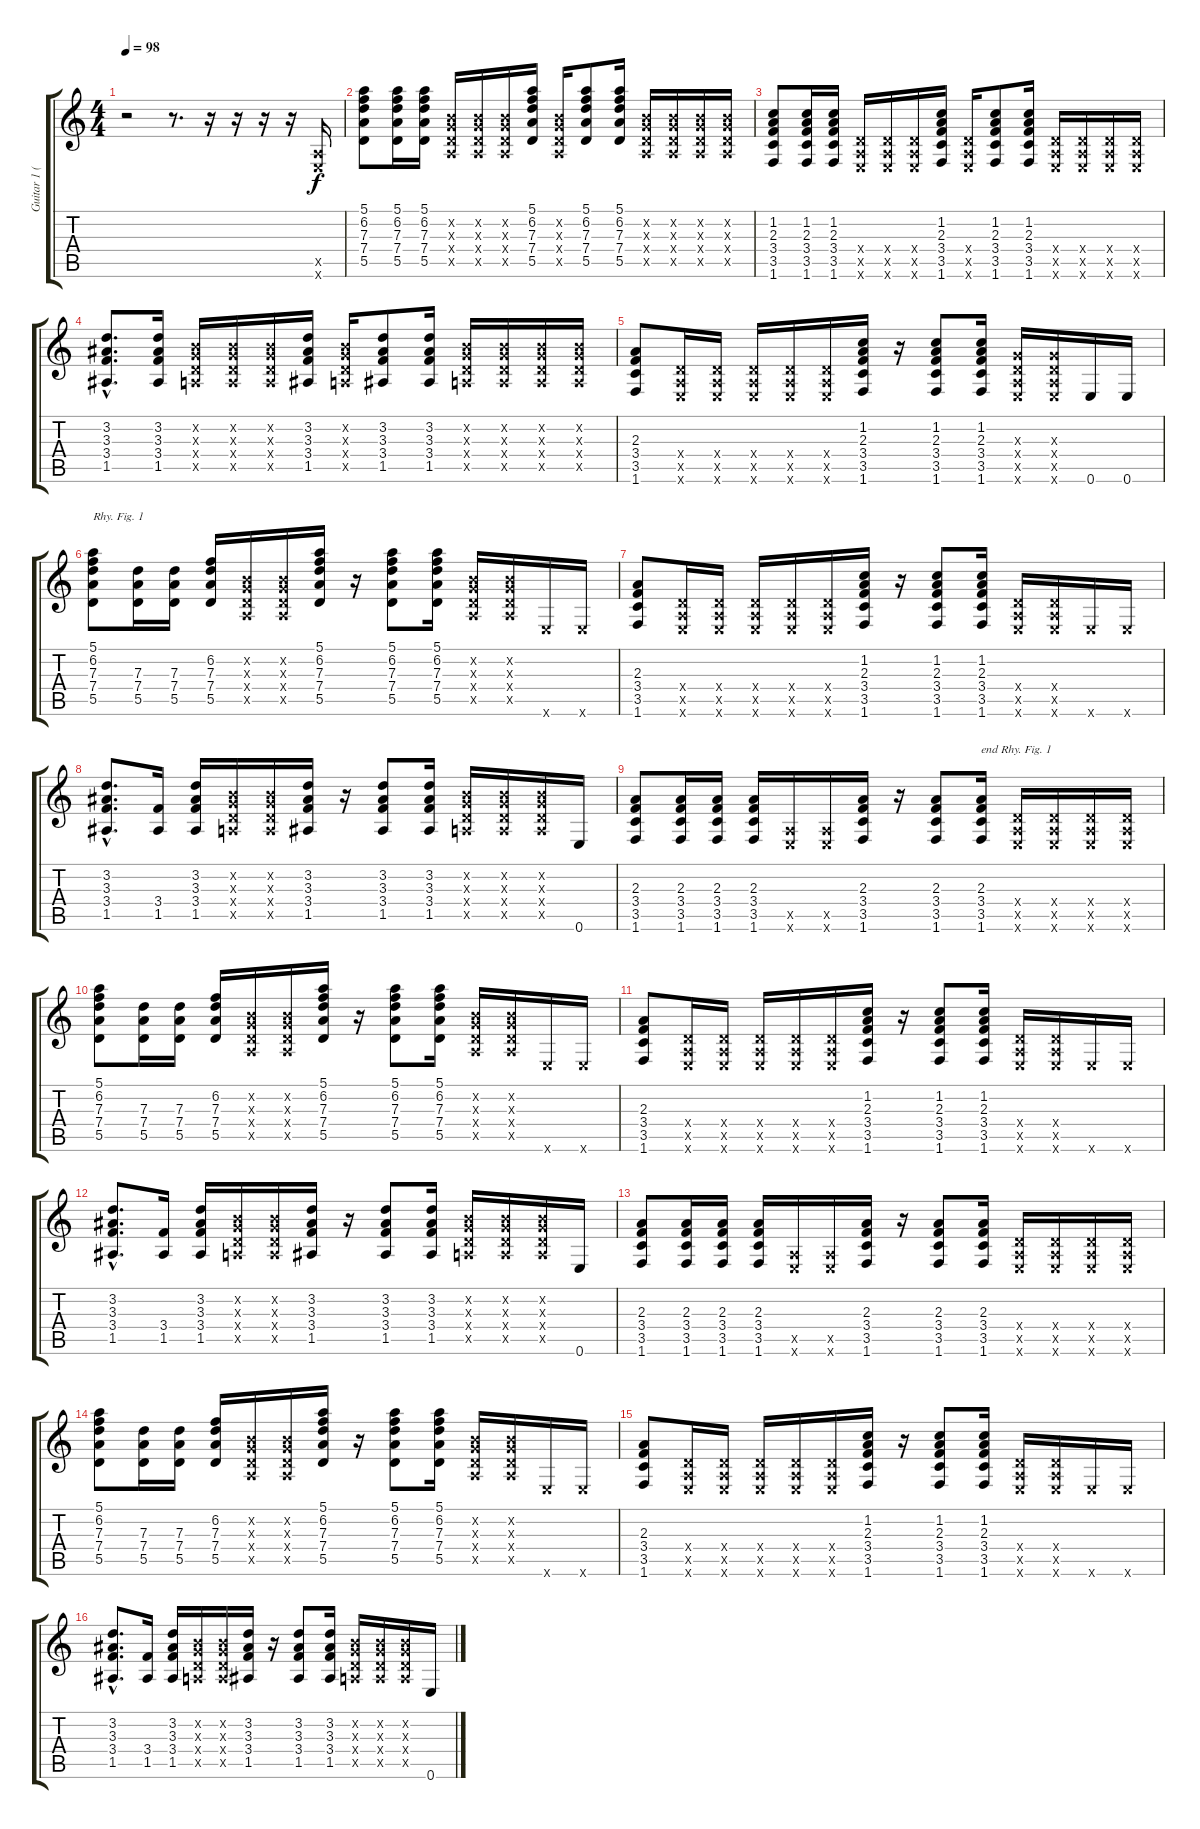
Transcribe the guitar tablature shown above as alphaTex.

\track ("Guitar 1 (acous.)" "Guitar 1 (") {instrument acousticguitarsteel}
\staff {score tabs}
\tuning (E4 B3 G3 D3 A2 E2) {hide}
\ts (4 4)
\tempo 98
\clef g2
\ks c
r.2{dy f instrument acousticguitarsteel} r.8{d} r.16 r.16 r.16 r.16 (0.5{x} 0.6{x}).16 |
(5.1 6.2 7.3 7.4 5.5).8 (5.1 6.2 7.3 7.4 5.5).16 (5.1 6.2 7.3 7.4 5.5).16 (0.2{x} 0.3{x} 0.4{x} 0.5{x}).16 (0.2{x} 0.3{x} 0.4{x} 0.5{x}).16 (0.2{x} 0.3{x} 0.4{x} 0.5{x}).16 (5.1 6.2 7.3 7.4 5.5).16 (0.2{x} 0.3{x} 0.4{x} 0.5{x}).16 (5.1 6.2 7.3 7.4 5.5).8 (5.1 6.2 7.3 7.4 5.5).16 (0.2{x} 0.3{x} 0.4{x} 0.5{x}).16 (0.2{x} 0.3{x} 0.4{x} 0.5{x}).16 (0.2{x} 0.3{x} 0.4{x} 0.5{x}).16 (0.2{x} 0.3{x} 0.4{x} 0.5{x}).16 |
(1.2 2.3 3.4 3.5 1.6).8 (1.2 2.3 3.4 3.5 1.6).16 (1.2 2.3 3.4 3.5 1.6).16 (0.4{x} 0.5{x} 0.6{x}).16 (0.4{x} 0.5{x} 0.6{x}).16 (0.4{x} 0.5{x} 0.6{x}).16 (1.2 2.3 3.4 3.5 1.6).16 (0.4{x} 0.5{x} 0.6{x}).16 (1.2 2.3 3.4 3.5 1.6).8 (1.2 2.3 3.4 3.5 1.6).16 (0.4{x} 0.5{x} 0.6{x}).16 (0.4{x} 0.5{x} 0.6{x}).16 (0.4{x} 0.5{x} 0.6{x}).16 (0.4{x} 0.5{x} 0.6{x}).16 |
(3.2{hac} 3.3{hac} 3.4{hac} 1.5{hac}).8{d} (3.2 3.3 3.4 1.5).16 (0.2{x} 0.3{x} 0.4{x} 0.5{x}).16 (0.2{x} 0.3{x} 0.4{x} 0.5{x}).16 (0.2{x} 0.3{x} 0.4{x} 0.5{x}).16 (3.2 3.3 3.4 1.5).16 (0.2{x} 0.3{x} 0.4{x} 0.5{x}).16 (3.2 3.3 3.4 1.5).8 (3.2 3.3 3.4 1.5).16 (0.2{x} 0.3{x} 0.4{x} 0.5{x}).16 (0.2{x} 0.3{x} 0.4{x} 0.5{x}).16 (0.2{x} 0.3{x} 0.4{x} 0.5{x}).16 (0.2{x} 0.3{x} 0.4{x} 0.5{x}).16 |
(2.3 3.4 3.5 1.6).8 (0.4{x} 0.5{x} 0.6{x}).16 (0.4{x} 0.5{x} 0.6{x}).16 (0.4{x} 0.5{x} 0.6{x}).16 (0.4{x} 0.5{x} 0.6{x}).16 (0.4{x} 0.5{x} 0.6{x}).16 (1.2 2.3 3.4 3.5 1.6).16 r.16 (1.2 2.3 3.4 3.5 1.6).8 (1.2 2.3 3.4 3.5 1.6).16 (0.3{x} 0.4{x} 0.5{x} 0.6{x}).16 (0.3{x} 0.4{x} 0.5{x} 0.6{x}).16 0.6.16 0.6.16 |
(5.1 6.2 7.3 7.4 5.5).8{txt "Rhy. Fig. 1"} (7.3 7.4 5.5).16 (7.3 7.4 5.5).16 (6.2 7.3 7.4 5.5).16 (0.2{x} 0.3{x} 0.4{x} 0.5{x}).16 (0.2{x} 0.3{x} 0.4{x} 0.5{x}).16 (5.1 6.2 7.3 7.4 5.5).16 r.16 (5.1 6.2 7.3 7.4 5.5).8 (5.1 6.2 7.3 7.4 5.5).16 (0.2{x} 0.3{x} 0.4{x} 0.5{x}).16 (0.2{x} 0.3{x} 0.4{x} 0.5{x}).16 0.6{x}.16 0.6{x}.16 |
(2.3 3.4 3.5 1.6).8 (0.4{x} 0.5{x} 0.6{x}).16 (0.4{x} 0.5{x} 0.6{x}).16 (0.4{x} 0.5{x} 0.6{x}).16 (0.4{x} 0.5{x} 0.6{x}).16 (0.4{x} 0.5{x} 0.6{x}).16 (1.2 2.3 3.4 3.5 1.6).16 r.16 (1.2 2.3 3.4 3.5 1.6).8 (1.2 2.3 3.4 3.5 1.6).16 (0.4{x} 0.5{x} 0.6{x}).16 (0.4{x} 0.5{x} 0.6{x}).16 0.6{x}.16 0.6{x}.16 |
(3.2{hac} 3.3{hac} 3.4{hac} 1.5{hac}).8{d} (3.4 1.5).16 (3.2 3.3 3.4 1.5).16 (0.2{x} 0.3{x} 0.4{x} 0.5{x}).16 (0.2{x} 0.3{x} 0.4{x} 0.5{x}).16 (3.2 3.3 3.4 1.5).16 r.16 (3.2 3.3 3.4 1.5).8 (3.2 3.3 3.4 1.5).16 (0.2{x} 0.3{x} 0.4{x} 0.5{x}).16 (0.2{x} 0.3{x} 0.4{x} 0.5{x}).16 (0.2{x} 0.3{x} 0.4{x} 0.5{x}).16 0.6.16 |
(2.3 3.4 3.5 1.6).8 (2.3 3.4 3.5 1.6).16 (2.3 3.4 3.5 1.6).16 (2.3 3.4 3.5 1.6).16 (0.5{x} 0.6{x}).16 (0.5{x} 0.6{x}).16 (2.3 3.4 3.5 1.6).16 r.16 (2.3 3.4 3.5 1.6).8 (2.3 3.4 3.5 1.6).16{txt "end Rhy. Fig. 1"} (0.4{x} 0.5{x} 0.6{x}).16 (0.4{x} 0.5{x} 0.6{x}).16 (0.4{x} 0.5{x} 0.6{x}).16 (0.4{x} 0.5{x} 0.6{x}).16 |
(5.1 6.2 7.3 7.4 5.5).8 (7.3 7.4 5.5).16 (7.3 7.4 5.5).16 (6.2 7.3 7.4 5.5).16 (0.2{x} 0.3{x} 0.4{x} 0.5{x}).16 (0.2{x} 0.3{x} 0.4{x} 0.5{x}).16 (5.1 6.2 7.3 7.4 5.5).16 r.16 (5.1 6.2 7.3 7.4 5.5).8 (5.1 6.2 7.3 7.4 5.5).16 (0.2{x} 0.3{x} 0.4{x} 0.5{x}).16 (0.2{x} 0.3{x} 0.4{x} 0.5{x}).16 0.6{x}.16 0.6{x}.16 |
(2.3 3.4 3.5 1.6).8 (0.4{x} 0.5{x} 0.6{x}).16 (0.4{x} 0.5{x} 0.6{x}).16 (0.4{x} 0.5{x} 0.6{x}).16 (0.4{x} 0.5{x} 0.6{x}).16 (0.4{x} 0.5{x} 0.6{x}).16 (1.2 2.3 3.4 3.5 1.6).16 r.16 (1.2 2.3 3.4 3.5 1.6).8 (1.2 2.3 3.4 3.5 1.6).16 (0.4{x} 0.5{x} 0.6{x}).16 (0.4{x} 0.5{x} 0.6{x}).16 0.6{x}.16 0.6{x}.16 |
(3.2{hac} 3.3{hac} 3.4{hac} 1.5{hac}).8{d} (3.4 1.5).16 (3.2 3.3 3.4 1.5).16 (0.2{x} 0.3{x} 0.4{x} 0.5{x}).16 (0.2{x} 0.3{x} 0.4{x} 0.5{x}).16 (3.2 3.3 3.4 1.5).16 r.16 (3.2 3.3 3.4 1.5).8 (3.2 3.3 3.4 1.5).16 (0.2{x} 0.3{x} 0.4{x} 0.5{x}).16 (0.2{x} 0.3{x} 0.4{x} 0.5{x}).16 (0.2{x} 0.3{x} 0.4{x} 0.5{x}).16 0.6.16 |
(2.3 3.4 3.5 1.6).8 (2.3 3.4 3.5 1.6).16 (2.3 3.4 3.5 1.6).16 (2.3 3.4 3.5 1.6).16 (0.5{x} 0.6{x}).16 (0.5{x} 0.6{x}).16 (2.3 3.4 3.5 1.6).16 r.16 (2.3 3.4 3.5 1.6).8 (2.3 3.4 3.5 1.6).16 (0.4{x} 0.5{x} 0.6{x}).16 (0.4{x} 0.5{x} 0.6{x}).16 (0.4{x} 0.5{x} 0.6{x}).16 (0.4{x} 0.5{x} 0.6{x}).16 |
(5.1 6.2 7.3 7.4 5.5).8 (7.3 7.4 5.5).16 (7.3 7.4 5.5).16 (6.2 7.3 7.4 5.5).16 (0.2{x} 0.3{x} 0.4{x} 0.5{x}).16 (0.2{x} 0.3{x} 0.4{x} 0.5{x}).16 (5.1 6.2 7.3 7.4 5.5).16 r.16 (5.1 6.2 7.3 7.4 5.5).8 (5.1 6.2 7.3 7.4 5.5).16 (0.2{x} 0.3{x} 0.4{x} 0.5{x}).16 (0.2{x} 0.3{x} 0.4{x} 0.5{x}).16 0.6{x}.16 0.6{x}.16 |
(2.3 3.4 3.5 1.6).8 (0.4{x} 0.5{x} 0.6{x}).16 (0.4{x} 0.5{x} 0.6{x}).16 (0.4{x} 0.5{x} 0.6{x}).16 (0.4{x} 0.5{x} 0.6{x}).16 (0.4{x} 0.5{x} 0.6{x}).16 (1.2 2.3 3.4 3.5 1.6).16 r.16 (1.2 2.3 3.4 3.5 1.6).8 (1.2 2.3 3.4 3.5 1.6).16 (0.4{x} 0.5{x} 0.6{x}).16 (0.4{x} 0.5{x} 0.6{x}).16 0.6{x}.16 0.6{x}.16 |
(3.2{hac} 3.3{hac} 3.4{hac} 1.5{hac}).8{d} (3.4 1.5).16 (3.2 3.3 3.4 1.5).16 (0.2{x} 0.3{x} 0.4{x} 0.5{x}).16 (0.2{x} 0.3{x} 0.4{x} 0.5{x}).16 (3.2 3.3 3.4 1.5).16 r.16 (3.2 3.3 3.4 1.5).8 (3.2 3.3 3.4 1.5).16 (0.2{x} 0.3{x} 0.4{x} 0.5{x}).16 (0.2{x} 0.3{x} 0.4{x} 0.5{x}).16 (0.2{x} 0.3{x} 0.4{x} 0.5{x}).16 0.6.16
